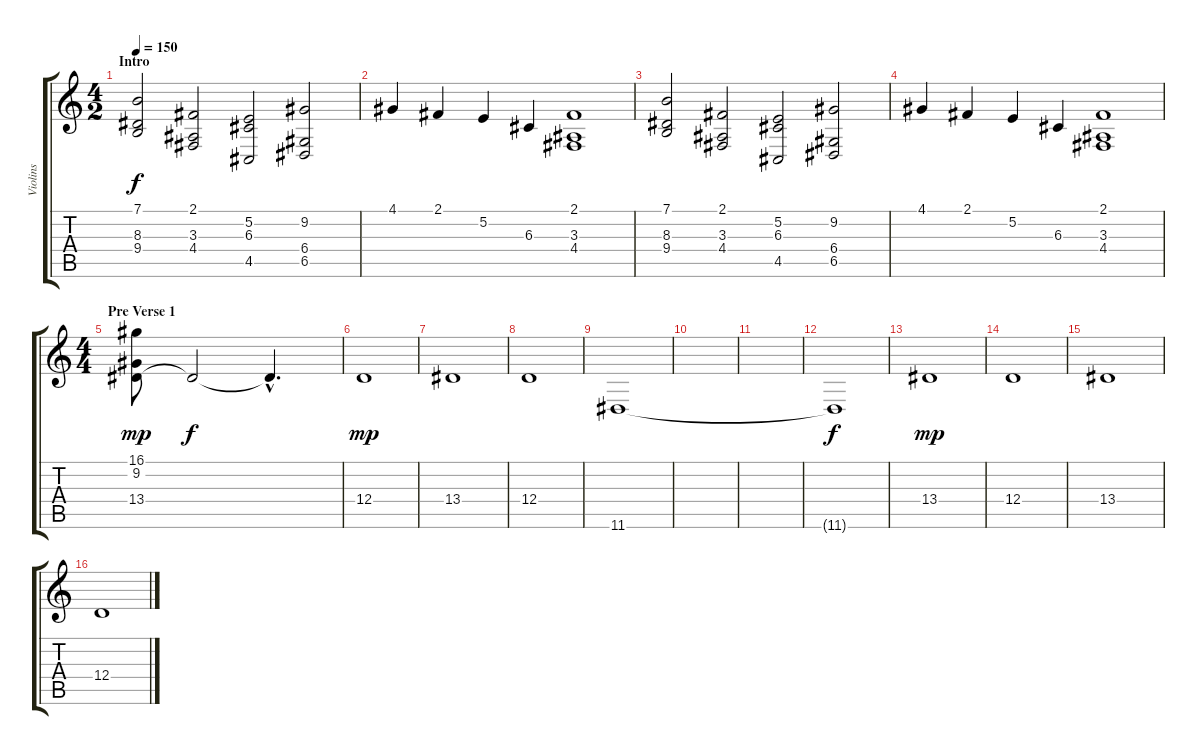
\track ("Violins" "Violins") {instrument stringensemble1}
\staff {score tabs}
\tuning (E4 B3 G3 D3 A2 E2) {hide}
\ts (4 2)
\section ("" "Intro")
\tempo 150
\clef g2
\ks c
(7.1 8.3 9.4).2{dy f instrument stringensemble1} (2.1 3.3 4.4).2 (5.2 6.3 4.5).2 (9.2 6.4 6.5).2 |
4.1.4 2.1.4 5.2.4 6.3.4 (2.1 3.3 4.4).1 |
(7.1 8.3 9.4).2 (2.1 3.3 4.4).2 (5.2 6.3 4.5).2 (9.2 6.4 6.5).2 |
4.1.4 2.1.4 5.2.4 6.3.4 (2.1 3.3 4.4).1 |
\ts (4 4)
\section ("" "Pre Verse 1")
(16.1 9.2 13.4).8{dy mp} 13.4{t}.2{dy f} 13.4{hac t}.4{d} |
12.4.1{dy mp} |
13.4.1 |
12.4.1 |
11.6.1 |
|
|
11.6{t}.1{dy f} |
13.4.1{dy mp} |
12.4.1 |
13.4.1 |
12.4.1
